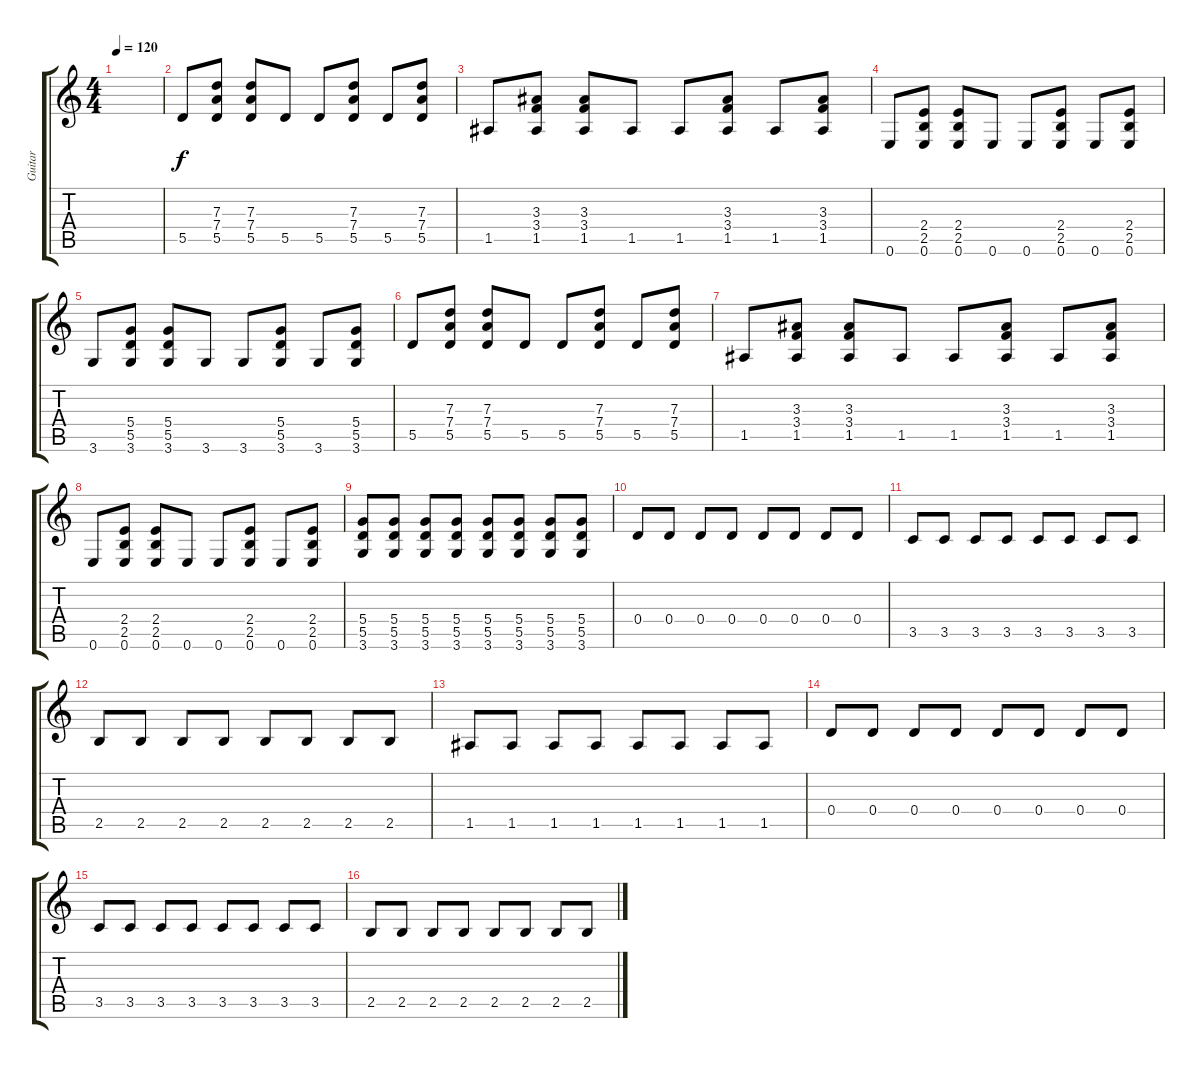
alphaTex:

\track ("Guitar" "Guitar") {instrument distortionguitar}
\staff {score tabs}
\tuning (E4 B3 G3 D3 A2 E2) {hide}
\ts (4 4)
\tempo 120
\clef g2
\ks c
|
5.5.8{volume 13} (7.3 7.4 5.5).8 (7.3 7.4 5.5).8 5.5.8 5.5.8 (7.3 7.4 5.5).8 5.5.8 (7.3 7.4 5.5).8 |
1.5.8 (3.3 3.4 1.5).8 (3.3 3.4 1.5).8 1.5.8 1.5.8 (3.3 3.4 1.5).8 1.5.8 (3.3 3.4 1.5).8 |
0.6.8 (2.4 2.5 0.6).8 (2.4 2.5 0.6).8 0.6.8 0.6.8 (2.4 2.5 0.6).8 0.6.8 (2.4 2.5 0.6).8 |
3.6.8 (5.4 5.5 3.6).8 (5.4 5.5 3.6).8 3.6.8 3.6.8 (5.4 5.5 3.6).8 3.6.8 (5.4 5.5 3.6).8 |
5.5.8 (7.3 7.4 5.5).8 (7.3 7.4 5.5).8 5.5.8 5.5.8 (7.3 7.4 5.5).8 5.5.8 (7.3 7.4 5.5).8 |
1.5.8 (3.3 3.4 1.5).8 (3.3 3.4 1.5).8 1.5.8 1.5.8 (3.3 3.4 1.5).8 1.5.8 (3.3 3.4 1.5).8 |
0.6.8 (2.4 2.5 0.6).8 (2.4 2.5 0.6).8 0.6.8 0.6.8 (2.4 2.5 0.6).8 0.6.8 (2.4 2.5 0.6).8 |
(5.4 5.5 3.6).8 (5.4 5.5 3.6).8 (5.4 5.5 3.6).8 (5.4 5.5 3.6).8 (5.4 5.5 3.6).8 (5.4 5.5 3.6).8 (5.4 5.5 3.6).8 (5.4 5.5 3.6).8 |
0.4.8{volume 8} 0.4.8 0.4.8 0.4.8 0.4.8 0.4.8 0.4.8 0.4.8 |
3.5.8 3.5.8 3.5.8 3.5.8 3.5.8 3.5.8 3.5.8 3.5.8 |
2.5.8 2.5.8 2.5.8 2.5.8 2.5.8 2.5.8 2.5.8 2.5.8 |
1.5.8 1.5.8 1.5.8 1.5.8 1.5.8 1.5.8 1.5.8 1.5.8 |
0.4.8{volume 8} 0.4.8 0.4.8 0.4.8 0.4.8 0.4.8 0.4.8 0.4.8 |
3.5.8 3.5.8 3.5.8 3.5.8 3.5.8 3.5.8 3.5.8 3.5.8 |
2.5.8 2.5.8 2.5.8 2.5.8 2.5.8 2.5.8 2.5.8 2.5.8
